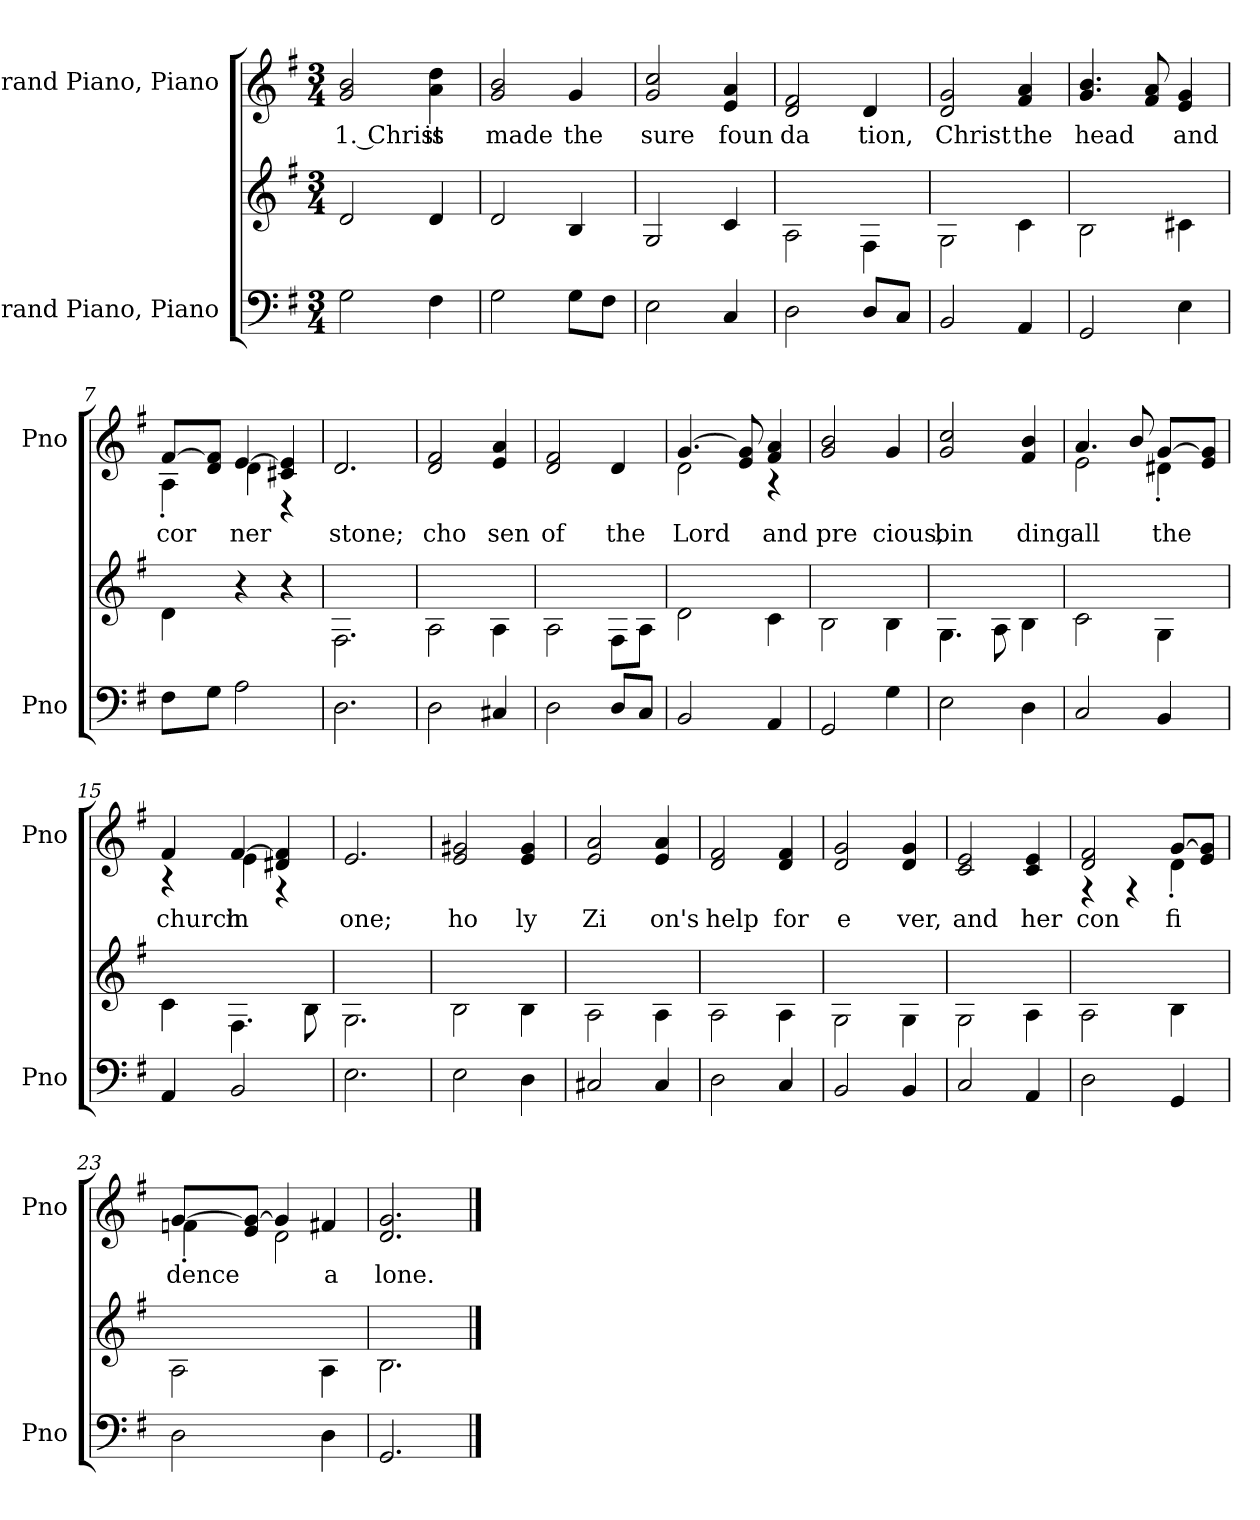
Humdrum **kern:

**kern	**kern	**kern	**text
*part2	*part2	*part1	*part1
*staff3	*staff2	*staff1	*staff1
*I"Grand Piano, Piano	*	*I"Grand Piano, Piano	*
*I'Pno	*	*I'Pno	*
*clefF4	*clefG2	*clefG2	*
*k[f#]	*k[f#]	*k[f#]	*
*M3/4	*M3/4	*M3/4	*
*MM100	*MM100	*MM100	*
=1	=1	=1	=1
!	!	!	!LO:LY:b
2G\	2d/	2g/ 2b/	1. Christ
!	!	!	!LO:LY:b
4F#\	4d/	4a\ 4dd\	is
=2	=2	=2	=2
!	!	!	!LO:LY:b
2G\	2d/	2g/ 2b/	made
!	!	!	!LO:LY:b
8G\L	4B/	4g/	the
8F#\J	.	.	.
=3	=3	=3	=3
!	!	!	!LO:LY:b
2E\	2G/	2g/ 2cc/	sure
!	!	!	!LO:LY:b
4C/	4c/	4e/ 4a/	foun
=4	=4	=4	=4
!	!	!	!LO:LY:b
2D\	2A\	2d/ 2f#/	da
!	!	!	!LO:LY:b
8D/L	4F#\	4d/	tion,
8C/J	.	.	.
=5	=5	=5	=5
!	!	!	!LO:LY:b
2BB/	2G\	2d/ 2g/	Christ
!	!	!	!LO:LY:b
4AA/	4c\	4f#/ 4a/	the
=6	=6	=6	=6
!	!	!	!LO:LY:b
2GG/	2B\	4.g/ 4.b/	head
.	.	8f#/ 8a/	.
!	!	!	!LO:LY:b
4E\	4c#X\	4e/ 4g/	and
!!LO:LB:g=z
=7	=7	=7	=7
!	!	!	!LO:LY:b
*	*	*^	*
8F#\L	4d\	[8f#/L	4A'\	cor
8G\J	.	8d/ 8f#/]J	.	.
!	!	!	!	!LO:LY:b
2A\	4r	[4e/	4d\	ner
.	4r	4c#X/ 4e/]	4r	.
=8	=8	=8	=8	=8
!	!	!	!	!LO:LY:b
*	*	*v	*v	*
2.D\	2.F#\	2.d/	stone;
=9	=9	=9	=9
!	!	!	!LO:LY:b
2D\	2A\	2d/ 2f#/	cho
!	!	!	!LO:LY:b
4C#X/	4A\	4e/ 4a/	sen
=10	=10	=10	=10
!	!	!	!LO:LY:b
2D\	2A\	2d/ 2f#/	of
!	!	!	!LO:LY:b
8D/L	8F#\L	4d/	the
8C/J	8A\J	.	.
=11	=11	=11	=11
!	!	!	!LO:LY:b
*	*	*^	*
2BB/	2d\	[4.g/	2d\	Lord
.	.	8e/ 8g/]	.	.
!	!	!	!	!LO:LY:b
4AA/	4c\	4f#/ 4a/	4r	and
=12	=12	=12	=12	=12
!	!	!	!	!LO:LY:b
*	*	*v	*v	*
2GG/	2B\	2g/ 2b/	pre
!	!	!	!LO:LY:b
4G\	4B\	4g/	cious,
=13	=13	=13	=13
!	!	!	!LO:LY:b
2E\	4.G\	2g/ 2cc/	bin
.	8A\	.	.
!	!	!	!LO:LY:b
4D\	4B\	4f#/ 4b/	ding
=14	=14	=14	=14
!	!	!	!LO:LY:b
*	*	*^	*
2C/	2c\	4.a/	2e\	all
.	.	8b/	.	.
!	!	!	!	!LO:LY:b
4BB/	4G\	[8g/L	4d#X'\	the
.	.	8e/ 8g/]J	.	.
!!LO:LB:g=z	!!
=15	=15	=15	=15	=15
!	!	!	!	!LO:LY:b
4AA/	4c\	4f#/	4r	church
!	!	!	!	!LO:LY:b
2BB/	4.F#\	[4f#/	4e\	in
.	.	4d#X/ 4f#/]	4r	.
.	8B\	.	.	.
*	*	*v	*v	*
=16	=16	=16	=16
!	!	!	!LO:LY:b
2.E\	2.G\	2.e/	one;
=17	=17	=17	=17
!	!	!	!LO:LY:b
2E\	2B\	2e/ 2g#X/	ho
!	!	!	!LO:LY:b
4D\	4B\	4e/ 4g#/	ly
=18	=18	=18	=18
!	!	!	!LO:LY:b
2C#X/	2A\	2e/ 2a/	Zi
!	!	!	!LO:LY:b
4C#/	4A\	4e/ 4a/	on's
=19	=19	=19	=19
!	!	!	!LO:LY:b
2D\	2A\	2d/ 2f#/	help
!	!	!	!LO:LY:b
4C/	4A\	4d/ 4f#/	for
=20	=20	=20	=20
!	!	!	!LO:LY:b
2BB/	2G\	2d/ 2g/	e
!	!	!	!LO:LY:b
4BB/	4G\	4d/ 4g/	ver,
=21	=21	=21	=21
!	!	!	!LO:LY:b
2C/	2G\	2c/ 2e/	and
!	!	!	!LO:LY:b
4AA/	4A\	4c/ 4e/	her
=22	=22	=22	=22
!	!	!	!LO:LY:b
*	*	*^	*
2D\	2A\	2d/ 2f#/	4r	con
.	.	.	4r	.
!	!	!	!	!LO:LY:b
4GG/	4B\	[8g/L	4d'\	fi
.	.	8e/ 8g/]J	.	.
=23	=23	=23	=23	=23
!	!	!	!	!LO:LY:b
2D\	2A\	[8g/L	4fn'\	dence
.	.	8e/ 8g/_J	.	.
.	.	4g/]	2d\	.
!	!	!	!	!LO:LY:b
4D\	4A\	4f#X/	.	a
*	*	*v	*v	*
!!LO:PB:g=z
=24	=24	=24	=24
!	!	!	!LO:LY:b
2.GG/	2.B\	2.d/ 2.g/	lone.
==	==	==	==
*-	*-	*-	*-
